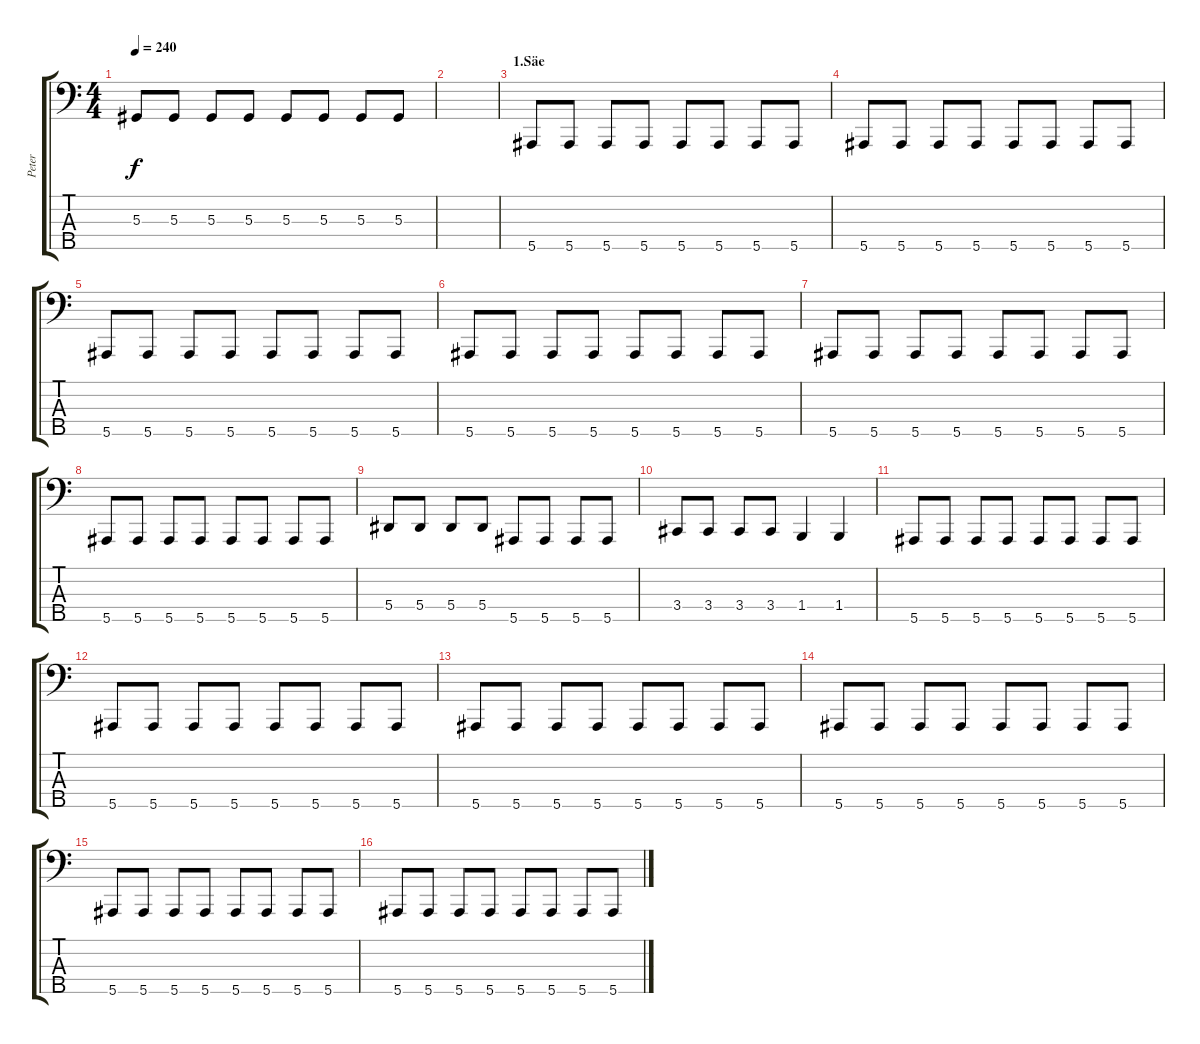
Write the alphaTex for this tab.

\track ("Peter" "Peter") {instrument electricbasspick}
\staff {score tabs}
\tuning (Db2 Ab1 Eb1 Bb0 F0) {hide}
\ts (4 4)
\tempo 240
\clef f4
\ks c
5.3.8{dy f} 5.3.8 5.3.8 5.3.8 5.3.8 5.3.8 5.3.8 5.3.8 |
|
\section ("" "1.Säe")
5.5.8 5.5.8 5.5.8 5.5.8 5.5.8 5.5.8 5.5.8 5.5.8 |
5.5.8 5.5.8 5.5.8 5.5.8 5.5.8 5.5.8 5.5.8 5.5.8 |
5.5.8 5.5.8 5.5.8 5.5.8 5.5.8 5.5.8 5.5.8 5.5.8 |
5.5.8 5.5.8 5.5.8 5.5.8 5.5.8 5.5.8 5.5.8 5.5.8 |
5.5.8 5.5.8 5.5.8 5.5.8 5.5.8 5.5.8 5.5.8 5.5.8 |
5.5.8 5.5.8 5.5.8 5.5.8 5.5.8 5.5.8 5.5.8 5.5.8 |
5.4.8 5.4.8 5.4.8 5.4.8 5.5.8 5.5.8 5.5.8 5.5.8 |
3.4.8 3.4.8 3.4.8 3.4.8 1.4.4 1.4.4 |
5.5.8 5.5.8 5.5.8 5.5.8 5.5.8 5.5.8 5.5.8 5.5.8 |
5.5.8 5.5.8 5.5.8 5.5.8 5.5.8 5.5.8 5.5.8 5.5.8 |
5.5.8 5.5.8 5.5.8 5.5.8 5.5.8 5.5.8 5.5.8 5.5.8 |
5.5.8 5.5.8 5.5.8 5.5.8 5.5.8 5.5.8 5.5.8 5.5.8 |
5.5.8 5.5.8 5.5.8 5.5.8 5.5.8 5.5.8 5.5.8 5.5.8 |
5.5.8 5.5.8 5.5.8 5.5.8 5.5.8 5.5.8 5.5.8 5.5.8
